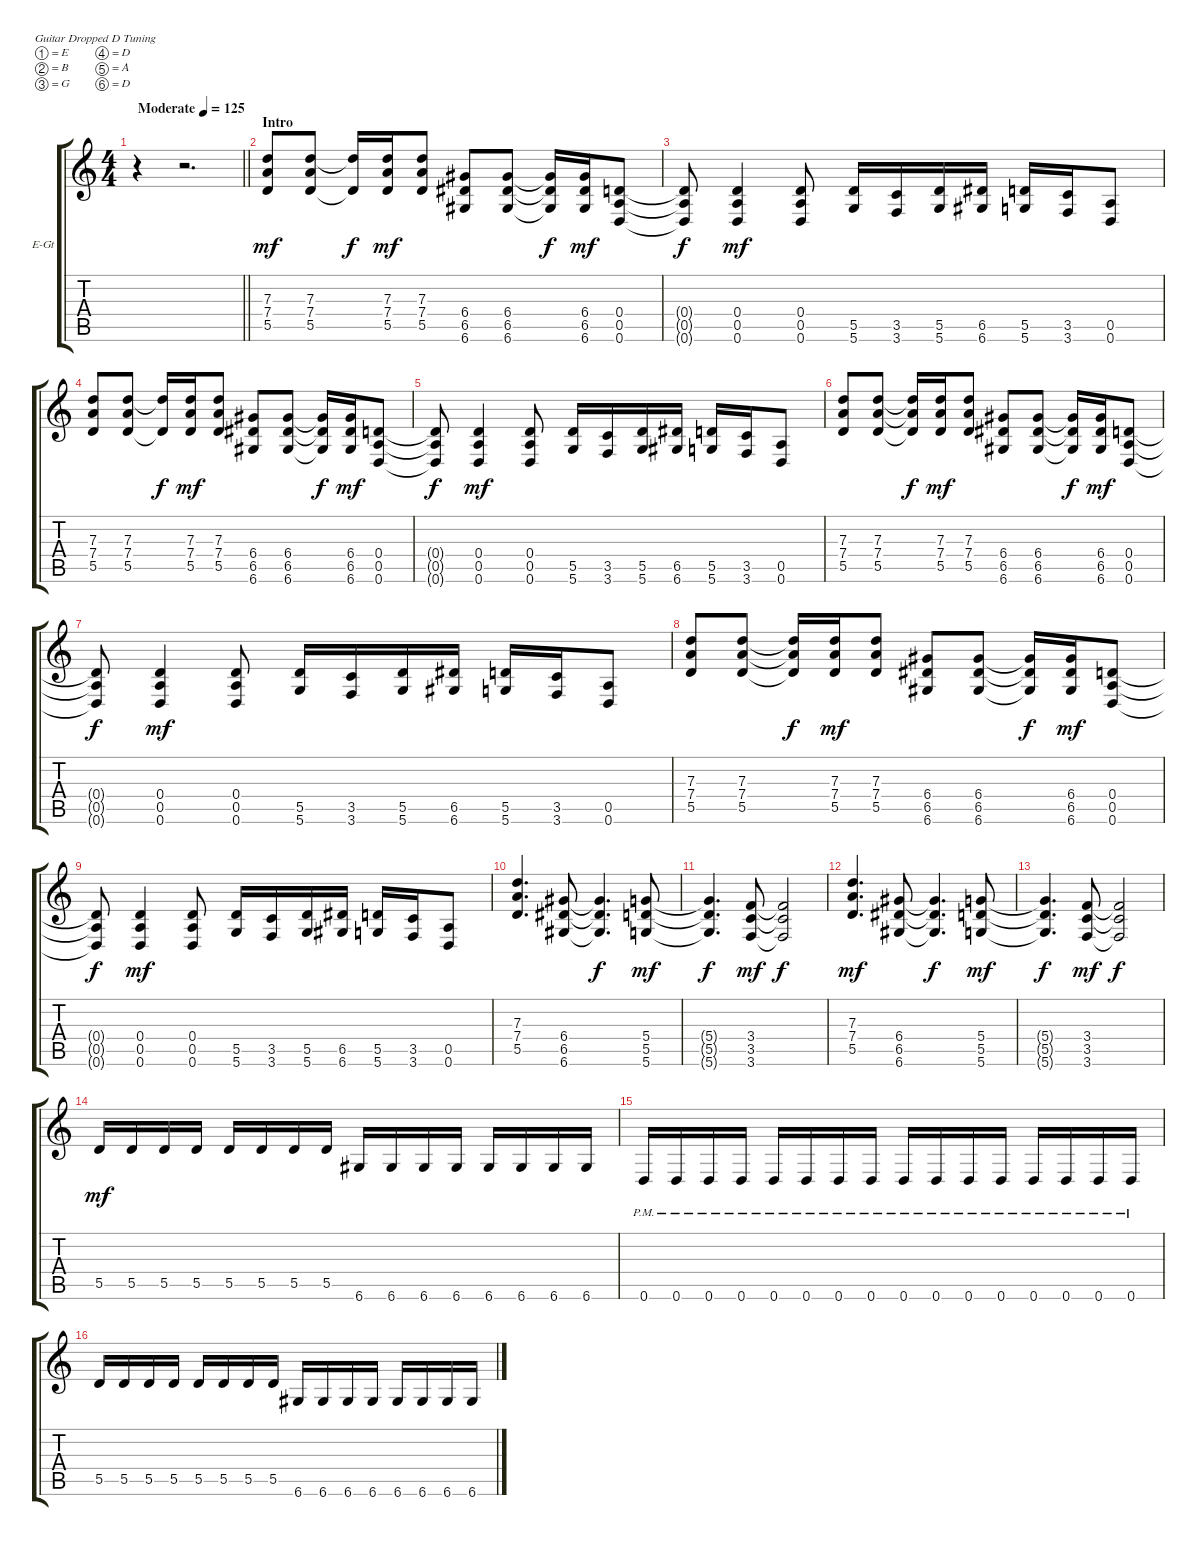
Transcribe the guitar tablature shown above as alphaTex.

\bracketExtendMode groupsimilarinstruments
\firstSystemTrackNameOrientation horizontal
\otherSystemsTrackNameOrientation horizontal
\track ("Synyster Rhythm" "E-Gt") {instrument distortionguitar}
\staff {score tabs}
\tuning (E4 B3 G3 D3 A2 D2)
\ts (4 4)
\beaming (8 2 2 2 2)
\tempo (125 "Moderate")
\clef g2
\barLineRight lightlight
\ks c
r.4{dy mf instrument distortionguitar} r.2{d} |
\section ("" "Intro")
(7.3 7.4 5.5).8 (7.3 7.4 5.5).8 (7.3{t} 5.5{t}).16{dy f} (7.3 7.4 5.5).16{dy mf} (7.3 7.4 5.5).8 (6.4 6.5 6.6).8 (6.4 6.5 6.6).8 (6.4{t} 6.5{t} 6.6{t}).16{dy f} (6.4 6.5 6.6).16{dy mf} (0.4 0.5 0.6).8 |
(0.4{t} 0.5{t} 0.6{t}).8{dy f} (0.4 0.5 0.6).4{dy mf} (0.4 0.5 0.6).8 (5.5 5.6).16 (3.5 3.6).16 (5.5 5.6).16 (6.5 6.6).16 (5.5 5.6).16 (3.5 3.6).16 (0.5 0.6).8 |
(7.3 7.4 5.5).8 (7.3 7.4 5.5).8 (7.3{t} 5.5{t}).16{dy f} (7.3 7.4 5.5).16{dy mf} (7.3 7.4 5.5).8 (6.4 6.5 6.6).8 (6.4 6.5 6.6).8 (6.4{t} 6.5{t} 6.6{t}).16{dy f} (6.4 6.5 6.6).16{dy mf} (0.4 0.5 0.6).8 |
(0.4{t} 0.5{t} 0.6{t}).8{dy f} (0.4 0.5 0.6).4{dy mf} (0.4 0.5 0.6).8 (5.5 5.6).16 (3.5 3.6).16 (5.5 5.6).16 (6.5 6.6).16 (5.5 5.6).16 (3.5 3.6).16 (0.5 0.6).8 |
(7.3 7.4 5.5).8 (7.3 7.4 5.5).8 (7.3{t} 7.4{t} 5.5{t}).16{dy f} (7.3 7.4 5.5).16{dy mf} (7.3 7.4 5.5).8 (6.4 6.5 6.6).8 (6.4 6.5 6.6).8 (6.4{t} 6.5{t} 6.6{t}).16{dy f} (6.4 6.5 6.6).16{dy mf} (0.4 0.5 0.6).8 |
(0.4{t} 0.5{t} 0.6{t}).8{dy f} (0.4 0.5 0.6).4{dy mf} (0.4 0.5 0.6).8 (5.5 5.6).16 (3.5 3.6).16 (5.5 5.6).16 (6.5 6.6).16 (5.5 5.6).16 (3.5 3.6).16 (0.5 0.6).8 |
(7.3 7.4 5.5).8 (7.3 7.4 5.5).8 (7.3{t} 7.4{t} 5.5{t}).16{dy f} (7.3 7.4 5.5).16{dy mf} (7.3 7.4 5.5).8 (6.4 6.5 6.6).8 (6.4 6.5 6.6).8 (6.4{t} 6.5{t} 6.6{t}).16{dy f} (6.4 6.5 6.6).16{dy mf} (0.4 0.5 0.6).8 |
(0.4{t} 0.5{t} 0.6{t}).8{dy f} (0.4 0.5 0.6).4{dy mf} (0.4 0.5 0.6).8 (5.5 5.6).16 (3.5 3.6).16 (5.5 5.6).16 (6.5 6.6).16 (5.5 5.6).16 (3.5 3.6).16 (0.5 0.6).8 |
(7.3 7.4 5.5).4{d} (6.4 6.5 6.6).8 (6.4{t} 6.5{t} 6.6{t}).4{d dy f} (5.4 5.5 5.6).8{dy mf} |
(5.4{t} 5.5{t} 5.6{t}).4{d dy f} (3.4 3.5 3.6).8{dy mf} (3.4{t} 3.5{t} 3.6{t}).2{dy f} |
(7.3 7.4 5.5).4{d dy mf} (6.4 6.5 6.6).8 (6.4{t} 6.5{t} 6.6{t}).4{d dy f} (5.4 5.5 5.6).8{dy mf} |
(5.4{t} 5.5{t} 5.6{t}).4{d dy f} (3.4 3.5 3.6).8{dy mf} (3.4{t} 3.5{t} 3.6{t}).2{dy f} |
5.5.16{dy mf} 5.5.16 5.5.16 5.5.16 5.5.16 5.5.16 5.5.16 5.5.16 6.6.16 6.6.16 6.6.16 6.6.16 6.6.16 6.6.16 6.6.16 6.6.16 |
0.6{pm}.16 0.6{pm}.16 0.6{pm}.16 0.6{pm}.16 0.6{pm}.16 0.6{pm}.16 0.6{pm}.16 0.6{pm}.16 0.6{pm}.16 0.6{pm}.16 0.6{pm}.16 0.6{pm}.16 0.6{pm}.16 0.6{pm}.16 0.6{pm}.16 0.6{pm}.16 |
5.5.16 5.5.16 5.5.16 5.5.16 5.5.16 5.5.16 5.5.16 5.5.16 6.6.16 6.6.16 6.6.16 6.6.16 6.6.16 6.6.16 6.6.16 6.6.16
